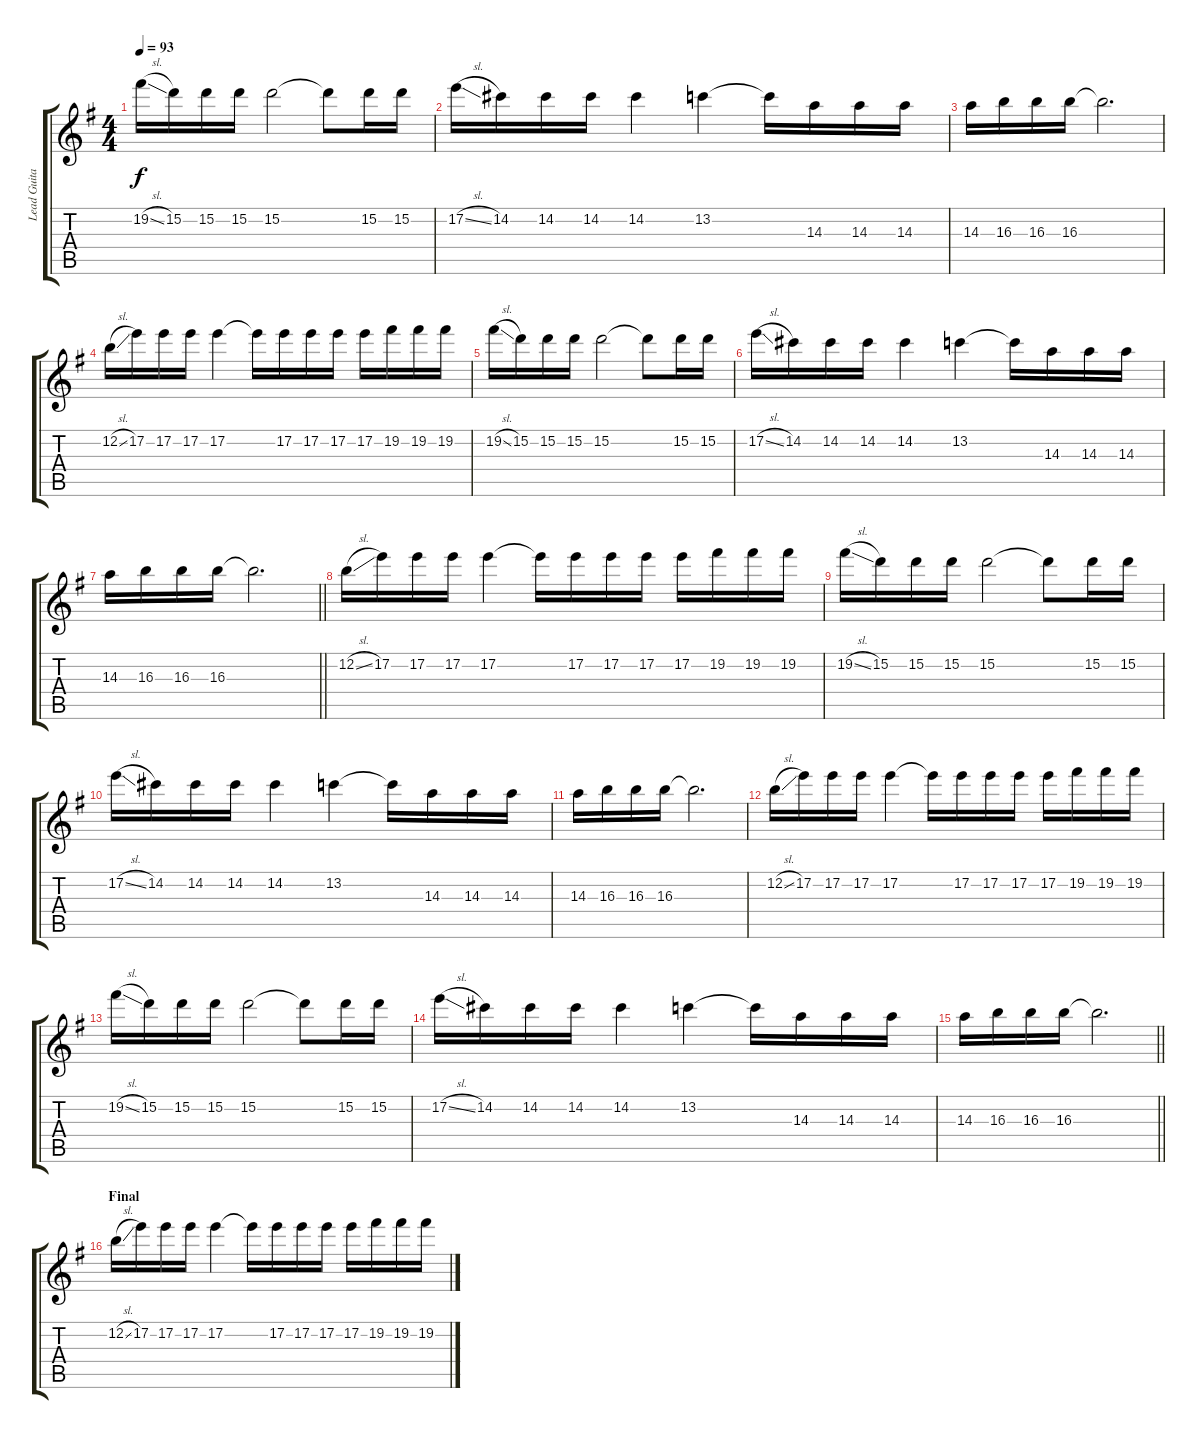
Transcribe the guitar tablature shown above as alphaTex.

\track ("Lead Guitar 1 - Arjen Lucassen" "Lead Guita") {instrument overdrivenguitar}
\staff {score tabs}
\tuning (E4 B3 G3 D3 A2 E2) {hide}
\ts (4 4)
\tempo 93
\clef g2
\ks eminor
19.2{sl}.16{dy f} 15.2.16 15.2.16 15.2.16 15.2.2 15.2{t}.8 15.2.16 15.2.16 |
17.2{sl}.16 14.2.16 14.2.16 14.2.16 14.2.4 13.2.4 13.2{t}.16 14.3.16 14.3.16 14.3.16 |
14.3.16 16.3.16 16.3.16 16.3.16 16.3{t}.2{d} |
12.2{sl}.16 17.2.16 17.2.16 17.2.16 17.2.4 17.2{t}.16 17.2.16 17.2.16 17.2.16 17.2.16 19.2.16 19.2.16 19.2.16 |
19.2{sl}.16 15.2.16 15.2.16 15.2.16 15.2.2 15.2{t}.8 15.2.16 15.2.16 |
17.2{sl}.16 14.2.16 14.2.16 14.2.16 14.2.4 13.2.4 13.2{t}.16 14.3.16 14.3.16 14.3.16 |
\barLineRight lightlight
14.3.16 16.3.16 16.3.16 16.3.16 16.3{t}.2{d} |
12.2{sl}.16 17.2.16 17.2.16 17.2.16 17.2.4 17.2{t}.16 17.2.16 17.2.16 17.2.16 17.2.16 19.2.16 19.2.16 19.2.16 |
19.2{sl}.16 15.2.16 15.2.16 15.2.16 15.2.2 15.2{t}.8 15.2.16 15.2.16 |
17.2{sl}.16 14.2.16 14.2.16 14.2.16 14.2.4 13.2.4 13.2{t}.16 14.3.16 14.3.16 14.3.16 |
14.3.16 16.3.16 16.3.16 16.3.16 16.3{t}.2{d} |
12.2{sl}.16 17.2.16 17.2.16 17.2.16 17.2.4 17.2{t}.16 17.2.16 17.2.16 17.2.16 17.2.16 19.2.16 19.2.16 19.2.16 |
19.2{sl}.16 15.2.16 15.2.16 15.2.16 15.2.2 15.2{t}.8 15.2.16 15.2.16 |
17.2{sl}.16 14.2.16 14.2.16 14.2.16 14.2.4 13.2.4 13.2{t}.16 14.3.16 14.3.16 14.3.16 |
\barLineRight lightlight
14.3.16 16.3.16 16.3.16 16.3.16 16.3{t}.2{d} |
\section ("" "Final")
12.2{sl}.16{volume 3} 17.2.16 17.2.16 17.2.16 17.2.4 17.2{t}.16 17.2.16 17.2.16 17.2.16 17.2.16 19.2.16 19.2.16 19.2.16
